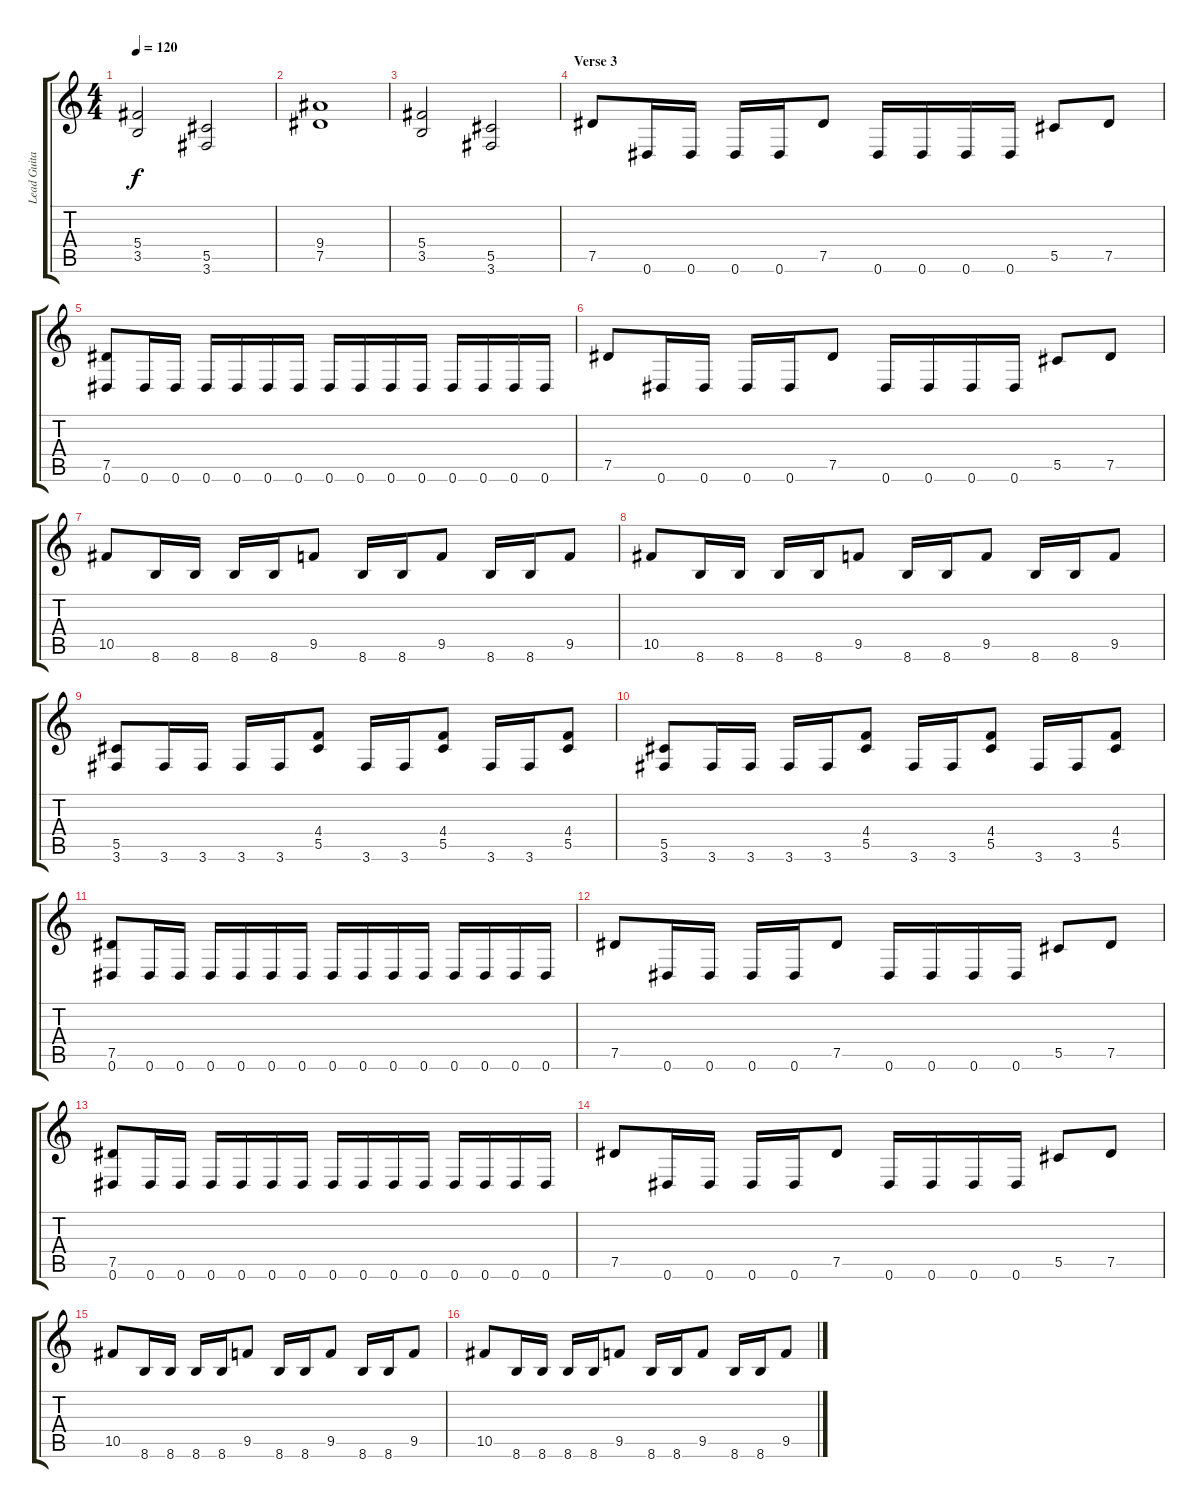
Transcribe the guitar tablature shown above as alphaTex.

\track ("Lead Guitar I" "Lead Guita") {instrument distortionguitar}
\staff {score tabs}
\tuning (Eb4 Bb3 Gb3 Db3 Ab2 Eb2) {hide}
\ts (4 4)
\tempo 120
\clef g2
\ks c
(5.4 3.5).2{dy f} (5.5 3.6).2 |
(9.4 7.5).1 |
(5.4 3.5).2 (5.5 3.6).2 |
\section ("" "Verse 3")
7.5.8 0.6.16 0.6.16 0.6.16 0.6.16 7.5.8 0.6.16 0.6.16 0.6.16 0.6.16 5.5.8 7.5.8 |
(7.5 0.6).8 0.6.16 0.6.16 0.6.16 0.6.16 0.6.16 0.6.16 0.6.16 0.6.16 0.6.16 0.6.16 0.6.16 0.6.16 0.6.16 0.6.16 |
7.5.8 0.6.16 0.6.16 0.6.16 0.6.16 7.5.8 0.6.16 0.6.16 0.6.16 0.6.16 5.5.8 7.5.8 |
10.5.8 8.6.16 8.6.16 8.6.16 8.6.16 9.5.8 8.6.16 8.6.16 9.5.8 8.6.16 8.6.16 9.5.8 |
10.5.8 8.6.16 8.6.16 8.6.16 8.6.16 9.5.8 8.6.16 8.6.16 9.5.8 8.6.16 8.6.16 9.5.8 |
(5.5 3.6).8 3.6.16 3.6.16 3.6.16 3.6.16 (4.4 5.5).8 3.6.16 3.6.16 (4.4 5.5).8 3.6.16 3.6.16 (4.4 5.5).8 |
(5.5 3.6).8 3.6.16 3.6.16 3.6.16 3.6.16 (4.4 5.5).8 3.6.16 3.6.16 (4.4 5.5).8 3.6.16 3.6.16 (4.4 5.5).8 |
(7.5 0.6).8 0.6.16 0.6.16 0.6.16 0.6.16 0.6.16 0.6.16 0.6.16 0.6.16 0.6.16 0.6.16 0.6.16 0.6.16 0.6.16 0.6.16 |
7.5.8 0.6.16 0.6.16 0.6.16 0.6.16 7.5.8 0.6.16 0.6.16 0.6.16 0.6.16 5.5.8 7.5.8 |
(7.5 0.6).8 0.6.16 0.6.16 0.6.16 0.6.16 0.6.16 0.6.16 0.6.16 0.6.16 0.6.16 0.6.16 0.6.16 0.6.16 0.6.16 0.6.16 |
7.5.8 0.6.16 0.6.16 0.6.16 0.6.16 7.5.8 0.6.16 0.6.16 0.6.16 0.6.16 5.5.8 7.5.8 |
10.5.8 8.6.16 8.6.16 8.6.16 8.6.16 9.5.8 8.6.16 8.6.16 9.5.8 8.6.16 8.6.16 9.5.8 |
10.5.8 8.6.16 8.6.16 8.6.16 8.6.16 9.5.8 8.6.16 8.6.16 9.5.8 8.6.16 8.6.16 9.5.8
